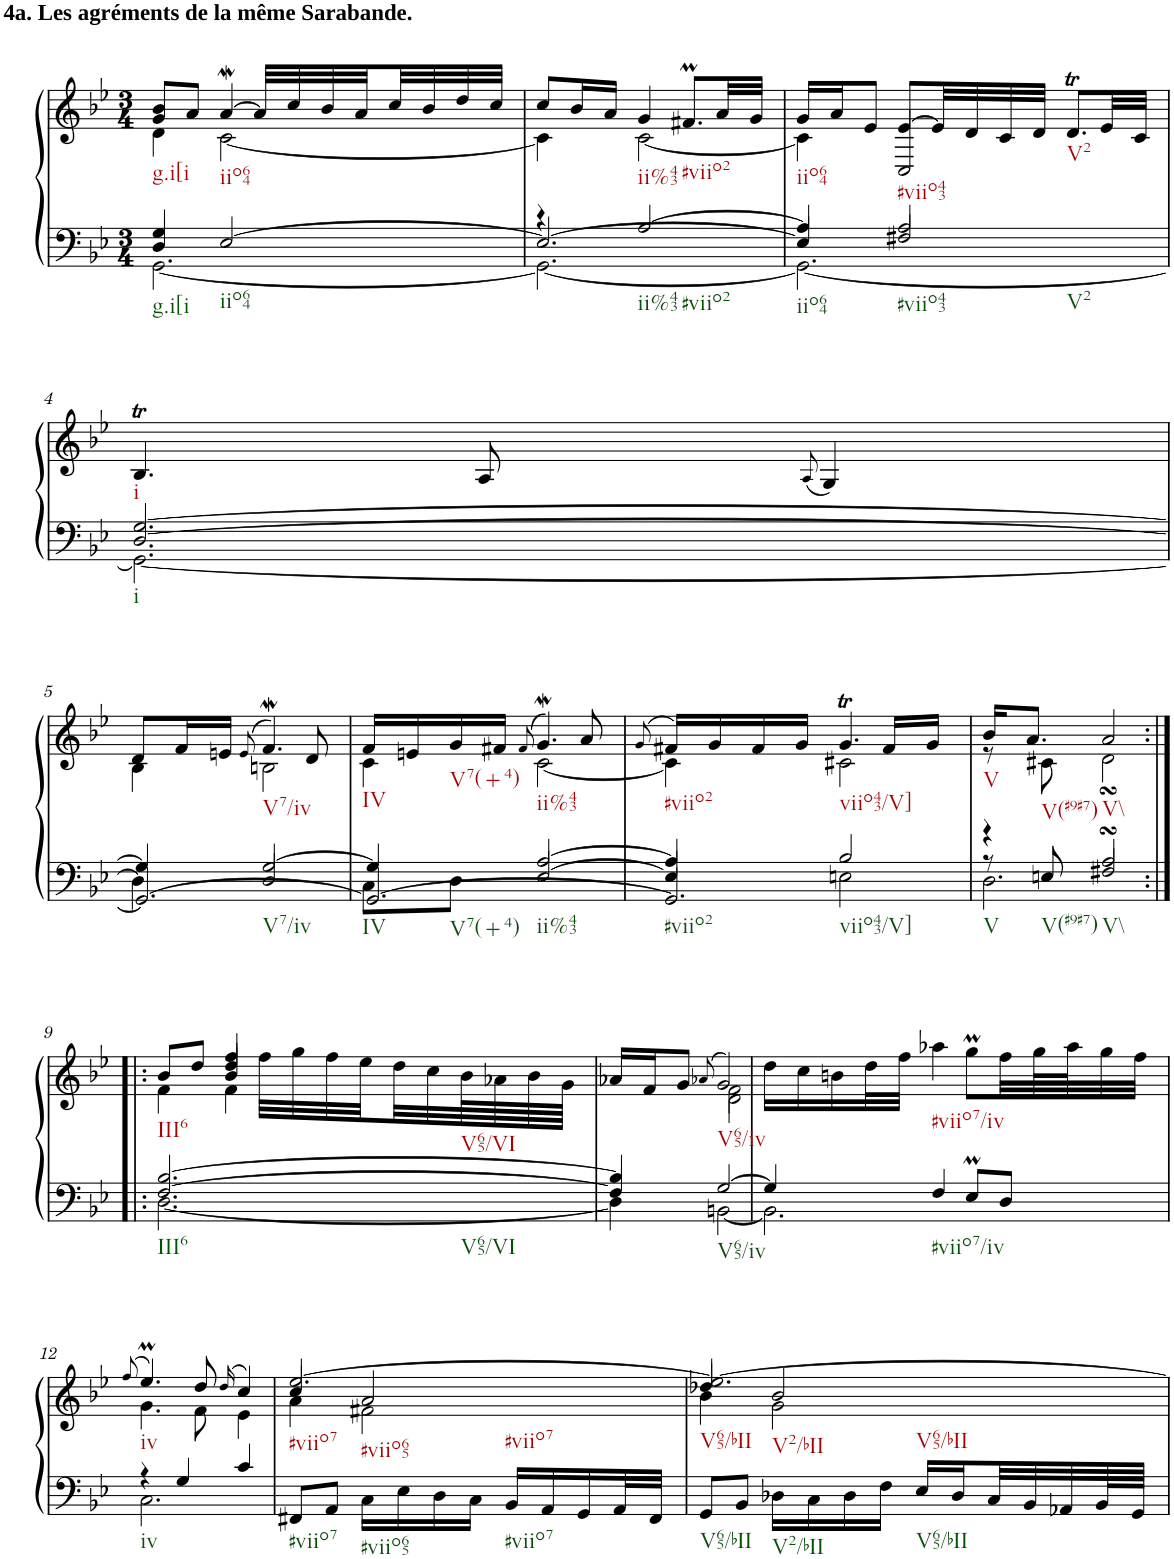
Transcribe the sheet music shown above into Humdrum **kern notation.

**kern	**kern
*part1	*part1
*staff2	*staff1
*I"unbenannt1	*
*clefF4	*clefG2
*k[b-e-]	*k[b-e-]
*M3/4	*M3/4
=1	=1
*^	*^
*	*^	*	*^
!	!	!	!LO:TX:a:B:t=4a. Les agréments de la même Sarabande.	!	!
4G/	4D/	[2.GG\	8b-/L	4d\	4g/
.	.	.	8a/J	.	.
4ryy	[2E-/	.	[4aW/	[2c\	2ryy
4ryy	.	.	32a/LLL]	.	.
.	.	.	32cc/	.	.
.	.	.	32b-/	.	.
.	.	.	32a/	.	.
.	.	.	32cc/	.	.
.	.	.	32b-/	.	.
.	.	.	32dd/	.	.
.	.	.	32cc/JJJ	.	.
*	*	*	*	*v	*v
=2	=2	=2	=2	=2
4r	2.E-/_	2.GG\_	8cc/L	4c\]
.	.	.	16b-/L	.
.	.	.	16a/JJ	.
[2A/	.	.	4g/	[2c\
.	.	.	8.f#Xm/L	.
.	.	.	32a/LL	.
.	.	.	32g/JJJ	.
=3	=3	=3	=3	=3
4A/]	4E-/]	2.GG\_	16g/LL	4c\]
.	.	.	16a/J	.
.	.	.	8e-/J	.
2A/	2F#X/	.	[8e-/L	2C/
.	.	.	32e-/LL]	.
.	.	.	32d/	.
.	.	.	32c/	.
.	.	.	32d/JJJ	.
.	.	.	8.dt/L	.
.	.	.	32e-/LL	.
.	.	.	32c/JJJ	.
*	*	*	*v	*v
!!LO:LB:g=z
=4	=4	=4	=4
[2.G/	[2.D/	2.GG\_	4.B-T/
.	.	.	8A/
.	.	.	(8qA/
.	.	.	4G/)
!!LO:LB:g=z
=5	=5	=5	=5
*	*	*	*^
4G/]	4D\]	2.GG/_	8d/L	4B-\
.	.	.	16f/L	.
.	.	.	16en/JJ	.
.	.	.	(8qe/	.
[2G/	2D/	.	4.fW/)	2Bn\
.	.	.	8d/	.
=6	=6	=6	=6	=6
4G/]	8C\L	2.GG/_	16f/LL	4c\
.	.	.	16en/	.
.	8D\J	.	16g/	.
.	.	.	16f#X/JJ	.
.	.	.	(8qf#/	.
[2A/	[2E-/	.	4.gW/)	[2c\
.	.	.	8a/	.
=7	=7	=7	=7	=7
.	.	.	(8qg/	.
4A/]	4E-/]	2.GG/]	16f#X/LL)	4c\]
.	.	.	16g/	.
.	.	.	16f#/	.
.	.	.	16g/JJ	.
2B-/	2En\	.	4.gT/	2c#X\
.	.	.	16f#/LL	.
.	.	.	16g/JJ	.
=8	=8	=8	=8	=8
4r	8r	2.D\	16b-/KL	8r
.	.	.	8.a/J	.
.	8En/	.	.	8c#X\
2A/	2F#XsSsS/	.	2a/	2dsSsS\
!!LO:LB:g=z
=9:|!|:	=9:|!|:	=9:|!|:	=9:|!|:	=9:|!|:
*	*	*	*^	*^
[2.B-/	[2.F/	[2.D\	8b-/L	4f\	4ryy	4ryy
.	.	.	8dd/J	.	.	.
.	.	.	4ff/	4f\	4dd/	4b-/
.	.	.	32ff\LLL	4ryy	4ryy	4ryy
.	.	.	32gg\	.	.	.
.	.	.	32ff\	.	.	.
.	.	.	32ee-\	.	.	.
.	.	.	32dd\	.	.	.
.	.	.	32cc\	.	.	.
.	.	.	64b-\L	.	.	.
.	.	.	64a-X\	.	.	.
.	.	.	64b-\	.	.	.
.	.	.	64g\JJJJ	.	.	.
*	*	*	*	*	*v	*v
=10	=10	=10	=10	=10	=10
4B-/]	4F/]	4D\]	16a-X/LL	4ryy	4ryy
.	.	.	16f/J	.	.
.	.	.	8g/J	.	.
.	.	.	(8qa-X/	.	.
[2G/	[2BBn\	2ryy	2g/)	2d\	2f\
*	*v	*v	*	*	*
*	*	*v	*v	*v
=11	=11	=11
4G/]	2.BB\]	16dd\LL
.	.	16cc\
.	.	16bn\
.	.	32dd\L
.	.	32ff\JJJ
4F/	.	4aa-X\
8E-M/L	.	8ggM\L
8D/J	.	32ff\LL
.	.	64gg\L
.	.	64aa-\J
.	.	32gg\
.	.	32ff\JJJ
!!LO:LB:g=z
=12	=12	=12
.	.	(8qff/
*	*	*^
4r	2.C\	4.ee-M/)	4.g\
4G/	.	.	.
.	.	8dd/	8f\
.	.	(16qdd/	.
4c/	.	4cc/)	4e-\
*v	*v	*	*
=13	=13	=13
*	*	*^
8FF#X/L	[2.ee-/	4cc/	4a\
8AA/J	.	.	.
16C\LL	.	2a/	2f#X\
16E-\	.	.	.
16D\	.	.	.
16C\JJ	.	.	.
16BB-/LL	.	.	.
16AA/	.	.	.
16GG/	.	.	.
32AA/L	.	.	.
32FF#/JJJ	.	.	.
=14	=14	=14	=14
8GG/L	2.ee-/_	4dd-X/	4b-\
8BB-/J	.	.	.
16D-X\LL	.	2b-/	2g\
16C\	.	.	.
16D-\	.	.	.
16F\JJ	.	.	.
16E-/LL	.	.	.
16D-/	.	.	.
32C/L	.	.	.
32BB-/	.	.	.
32AA-X/	.	.	.
64BB-/L	.	.	.
64GG/JJJJ	.	.	.
*	*v	*v	*v
=	=
*-	*-
